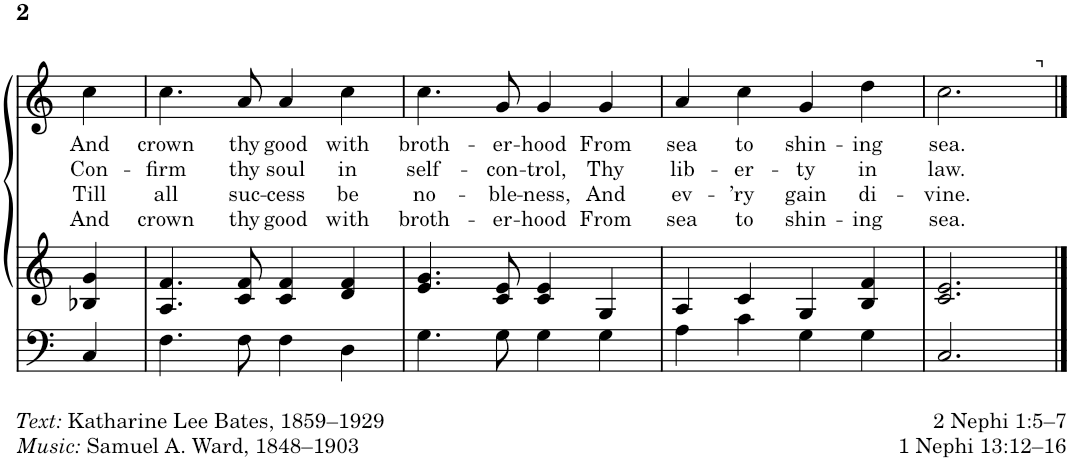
**kern	**kern	**kern	**text	**text	**text	**text
*part1	*part1	*part1	*part1	*part1	*part1	*part1
*staff3	*staff2	*staff1	*staff1	*staff1	*staff1	*staff1
*I"Organ	*	*	*	*	*	*
*I'Org.	*	*	*	*	*	*
!!LO:PB:g=z
*clefF4	*clefG2	*clefG2	*	*	*	*
*k[]	*k[]	*k[]	*	*	*	*
*M4/4	*M4/4	*M4/4	*	*	*	*
=16	=16	=16	=16	=16	=16	=16
!	!	!	!LO:LY:b	!LO:LY:b	!LO:LY:b	!LO:LY:b
4C/	4B-X/ 4g/	4cc\	And	Con-	Till	And
=17	=17	=17	=17	=17	=17	=17
!	!	!	!LO:LY:b	!LO:LY:b	!LO:LY:b	!LO:LY:b
4.F\	4.A/ 4.f/	4.cc\	crown	-firm	all	crown
!	!	!	!LO:LY:b	!LO:LY:b	!LO:LY:b	!LO:LY:b
8F\	8c/ 8f/	8a/	thy	thy	suc-	thy
!	!	!	!LO:LY:b	!LO:LY:b	!LO:LY:b	!LO:LY:b
4F\	4c/ 4f/	4a/	good	soul	-cess	good
!	!	!	!LO:LY:b	!LO:LY:b	!LO:LY:b	!LO:LY:b
4D\	4d/ 4f/	4cc\	with	in	be	with
=18	=18	=18	=18	=18	=18	=18
!	!	!	!LO:LY:b	!LO:LY:b	!LO:LY:b	!LO:LY:b
4.G\	4.e/ 4.g/	4.cc\	broth-	self-	no-	broth-
!	!	!	!LO:LY:b	!LO:LY:b	!LO:LY:b	!LO:LY:b
8G\	8c/ 8e/	8g/	-er-	-con-	-ble-	-er-
!	!	!	!LO:LY:b	!LO:LY:b	!LO:LY:b	!LO:LY:b
4G\	4c/ 4e/	4g/	-hood	-trol,	-ness,	-hood
!	!	!	!LO:LY:b	!LO:LY:b	!LO:LY:b	!LO:LY:b
4G\	4G/	4g/	From	Thy	And	From
=19	=19	=19	=19	=19	=19	=19
!	!	!	!LO:LY:b	!LO:LY:b	!LO:LY:b	!LO:LY:b
4A\	4A/	4a/	sea	lib-	ev-	sea
!	!	!	!LO:LY:b	!LO:LY:b	!LO:LY:b	!LO:LY:b
4c\	4c/	4cc\	to	-er-	-’ry	to
!	!	!	!LO:LY:b	!LO:LY:b	!LO:LY:b	!LO:LY:b
4G\	4G/	4g/	shin-	-ty	gain	shin-
!	!	!	!LO:LY:b	!LO:LY:b	!LO:LY:b	!LO:LY:b
4G\	4B/ 4f/	4dd\	-ing	in	di-	-ing
=20	=20	=20	=20	=20	=20	=20
!	!	!	!LO:LY:b	!LO:LY:b	!LO:LY:b	!LO:LY:b
*	*	*^	*	*	*	*
2.C/	2.c/ 2.e/	2.cc\	2ryy	sea.	law.	-vine.	sea.
.	.	.	8ryy	.	.	.	.
!	!	!	!LO:TX:a:t=⌝	!	!	!	!
.	.	.	8ryy	.	.	.	.
*	*	*v	*v	*	*	*	*
==	==	==	==	==	==	==
*-	*-	*-	*-	*-	*-	*-
